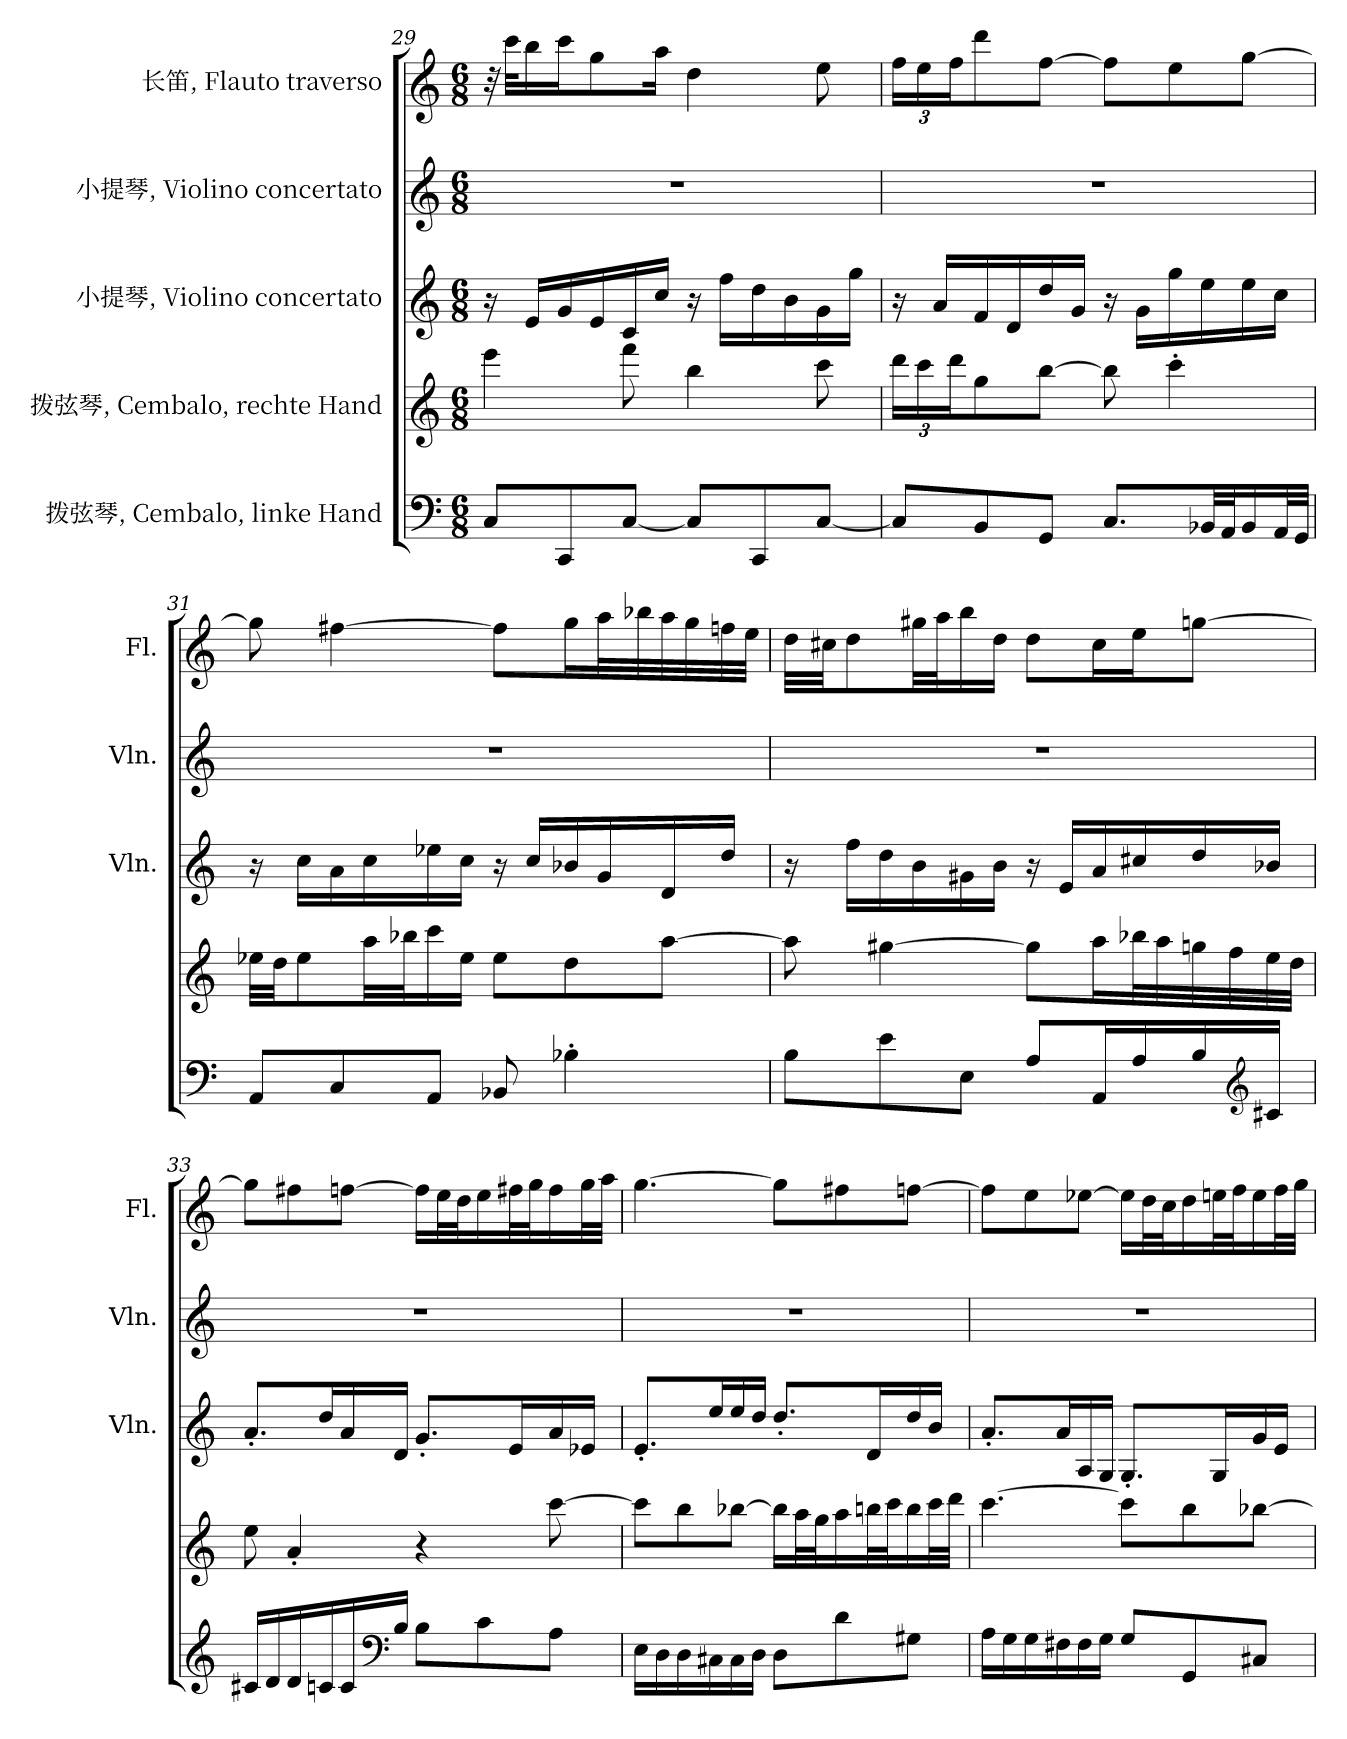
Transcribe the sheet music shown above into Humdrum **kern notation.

**kern	**kern	**kern	**kern	**kern
*part5	*part4	*part3	*part2	*part1
*staff5	*staff4	*staff3	*staff2	*staff1
*I"拨弦琴, Cembalo, linke Hand	*I"拨弦琴, Cembalo, rechte Hand	*I"小提琴, Violino concertato	*I"小提琴, Violino concertato	*I"长笛, Flauto traverso
*	*	*I'Vln.	*I'Vln.	*I'Fl.
*clefF4	*clefG2	*clefG2	*clefG2	*clefG2
*k[]	*k[]	*k[]	*k[]	*k[]
*M6/8	*M6/8	*M6/8	*M6/8	*M6/8
=29	=29	=29	=29	=29
8C/L	4eee\	16r	2.r	32r
.	.	.	.	32ccc\KLL
.	.	16e/LL	.	16bb\
8CC/	.	16g/	.	16ccc\J
.	.	16e/	.	8gg\
[8C/J	8fff\	16c/	.	.
.	.	16cc/JJ	.	16aa\Jk
8C/L]	4bb\	16r	.	4dd\
.	.	16ff\LL	.	.
8CC/	.	16dd\	.	.
.	.	16b\	.	.
[8C/J	8ccc\	16g\	.	8ee\
.	.	16gg\JJ	.	.
!!LO:LB:g=z
=30	=30	=30	=30	=30
*	*Xbrackettup	*	*	*Xbrackettup
8C/L]	24ddd\LL	16r	2.r	24ff\LL
.	24ccc\	.	.	24ee\
.	.	16a/LL	.	.
.	24ddd\J	.	.	24ff\J
8BB/	8gg\	16f/	.	8ddd\
.	.	16d/	.	.
8GG/J	[8bb\J	16dd/	.	[8ff\J
.	.	16g/JJ	.	.
8.C/L	8bb\]	16r	.	8ff\L]
.	.	16g\LL	.	.
.	4ccc'\	16gg\	.	8ee\
32BB-X/LL	.	16ee\	.	.
32AA/J	.	.	.	.
16BB-/	.	16ee\	.	[8gg\J
32AA/L	.	16cc\JJ	.	.
32GG/JJJ	.	.	.	.
=31	=31	=31	=31	=31
8AA/L	32ee-X\LLL	16r	2.r	8gg\]
.	32dd\JJ	.	.	.
.	8ee-\	16cc\LL	.	.
8C/	.	16a\	.	[4ff#X\
.	32aa\LL	16cc\	.	.
.	32bb-X\J	.	.	.
8AA/J	16ccc\	16ee-X\	.	.
.	16ee-\JJ	16cc\JJ	.	.
8BB-X/	8ee-\L	16r	.	8ff#\L]
.	.	16cc/LL	.	.
4B-X'\	8dd\	16b-X/	.	16gg\L
.	.	16g/	.	32aa\L
.	.	.	.	32bb-X\
.	[8aa\J	16d/	.	32aa\
.	.	.	.	32gg\
.	.	16dd/JJ	.	32ffn\
.	.	.	.	32ee\JJJ
!!LO:PB:g=z
=32	=32	=32	=32	=32
8B\L	8aa\]	16r	2.r	32dd\LLL
.	.	.	.	32cc#X\JJ
.	.	16ff\LL	.	8dd\
8e\	[4gg#X\	16dd\	.	.
.	.	16b\	.	32gg#X\LL
.	.	.	.	32aa\J
8E\J	.	16g#X\	.	16bb\
.	.	16b\JJ	.	16dd\JJ
8A/L	8gg#\L]	16r	.	8dd\L
.	.	16e/LL	.	.
16AA/L	16aa\L	16a/	.	16cc#\L
16A/	32bb-X\L	16cc#X/	.	16ee\J
.	32aa\	.	.	.
16B/	32ggn\	16dd/	.	[8ggn\J
.	32ff\	.	.	.
*clefG2	*	*	*	*
16c#X/JJ	32ee\	16b-X/JJ	.	.
.	32dd\JJJ	.	.	.
=33	=33	=33	=33	=33
16c#X/LL	8ee\	8.a'/L	2.r	8gg\L]
16d/	.	.	.	.
16d/	4a'/	.	.	8ff#X\
16cn/	.	16dd/L	.	.
16c/	.	16a/	.	[8ffn\J
*clefF4	*	*	*	*
16B/JJ	.	16d/JJ	.	.
8B\L	4r	8.g'/L	.	16ff\LL]
.	.	.	.	32ee\L
.	.	.	.	32dd\J
8c\	.	.	.	16ee\
.	.	16e/L	.	32ff#X\L
.	.	.	.	32gg\J
8A\J	[8ccc\	16a/	.	16ff#\
.	.	16e-X/JJ	.	32gg\L
.	.	.	.	32aa\JJJ
!!LO:LB:g=z
=34	=34	=34	=34	=34
16E\LL	8ccc\L]	8.e'/L	2.r	[4.gg\
16D\	.	.	.	.
16D\	8bb\	.	.	.
16C#X\	.	16ee/L	.	.
16C#\	[8bb-X\J	16ee/	.	.
16D\JJ	.	16dd/JJ	.	.
8D\L	16bb-\LL]	8.dd'/L	.	8gg\L]
.	32aa\L	.	.	.
.	32gg\J	.	.	.
8d\	16aa\	.	.	8ff#X\
.	32bbn\L	16d/L	.	.
.	32ccc\J	.	.	.
8G#X\J	16bb\	16dd/	.	[8ffn\J
.	32ccc\L	16b/JJ	.	.
.	32ddd\JJJ	.	.	.
=35	=35	=35	=35	=35
16A\LL	[4.ccc\	8.a'/L	2.r	8ff\L]
16G\	.	.	.	.
16G\	.	.	.	8ee\
16F#X\	.	16a/L	.	.
16F#\	.	16A/	.	[8ee-X\J
16G\JJ	.	16G/JJ	.	.
8G/L	8ccc\L]	8.G'/L	.	16ee-\LL]
.	.	.	.	32dd\L
.	.	.	.	32cc\J
8GG/	8bb\	.	.	16dd\
.	.	16G/L	.	32een\L
.	.	.	.	32ff\J
8C#X/J	[8bb-X\J	16g/	.	16ee\
.	.	16e/JJ	.	32ff\L
.	.	.	.	32gg\JJJ
=	=	=	=	=
*-	*-	*-	*-	*-
